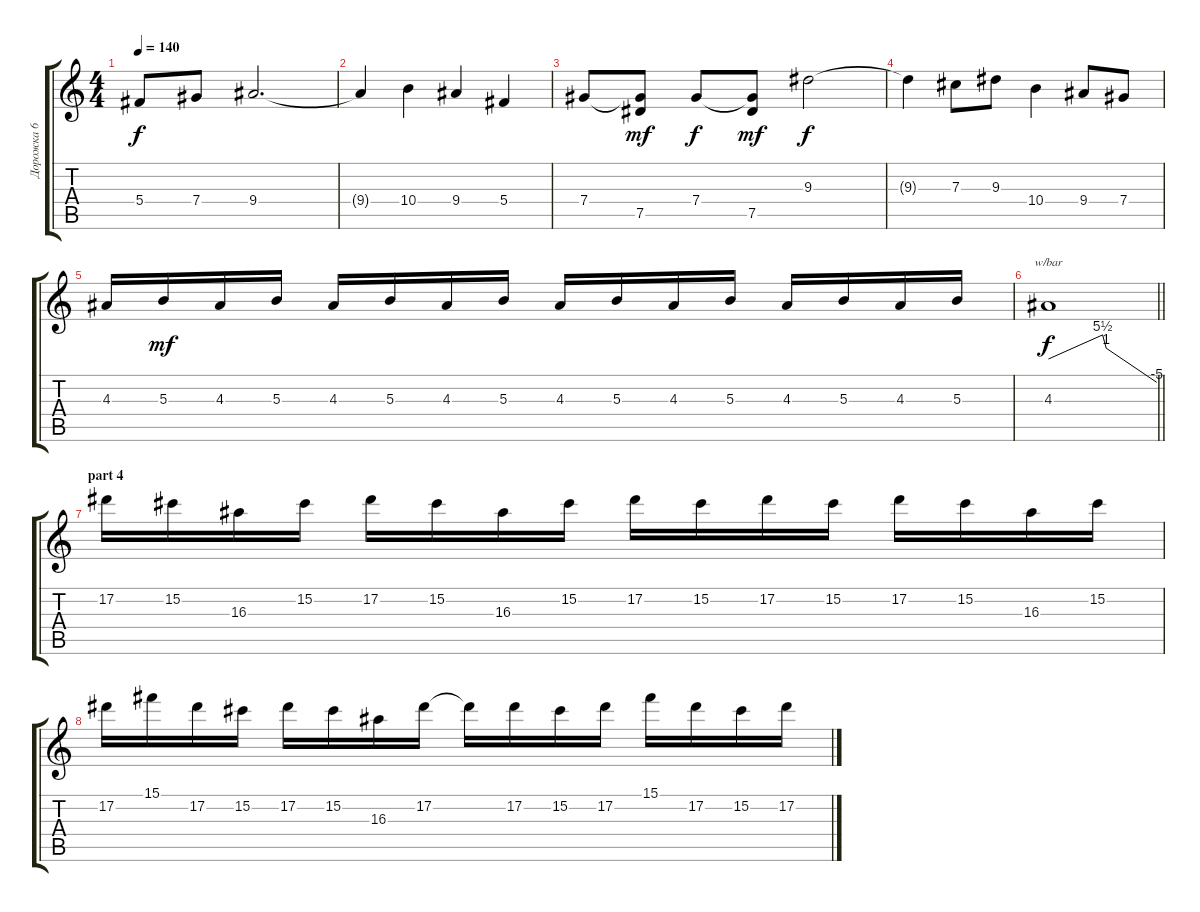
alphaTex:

\track ("Дорожка 6" "Дорожка 6") {instrument distortionguitar}
\staff {score tabs}
\tuning (Eb4 Bb3 Gb3 Db3 Ab2 Eb2) {hide}
\ts (4 4)
\tempo 140
\clef g2
\ks c
5.4.8{dy f} 7.4.8 9.4.2{d} |
9.4{t}.4 10.4.4 9.4.4 5.4.4 |
7.4.8 (7.4{t} 7.5).8{dy mf} 7.4.8{dy f} (7.4{t} 7.5).8{dy mf} 9.3.2{dy f} |
9.3{t}.4 7.3.8 9.3.8 10.4.4 9.4.8 7.4.8 |
4.3.16 5.3.16{dy mf} 4.3.16 5.3.16 4.3.16 5.3.16 4.3.16 5.3.16 4.3.16 5.3.16 4.3.16 5.3.16 4.3.16 5.3.16 4.3.16 5.3.16 |
\barLineRight lightlight
4.3.1{tbe (custom default 0 0 30 22 32 4 60 -20) dy f} |
\section ("" "part 4")
17.2.16 15.2.16 16.3.16 15.2.16 17.2.16 15.2.16 16.3.16 15.2.16 17.2.16 15.2.16 17.2.16 15.2.16 17.2.16 15.2.16 16.3.16 15.2.16 |
17.2.16 15.1.16 17.2.16 15.2.16 17.2.16 15.2.16 16.3.16 17.2.16 17.2{t}.16 17.2.16 15.2.16 17.2.16 15.1.16 17.2.16 15.2.16 17.2.16
